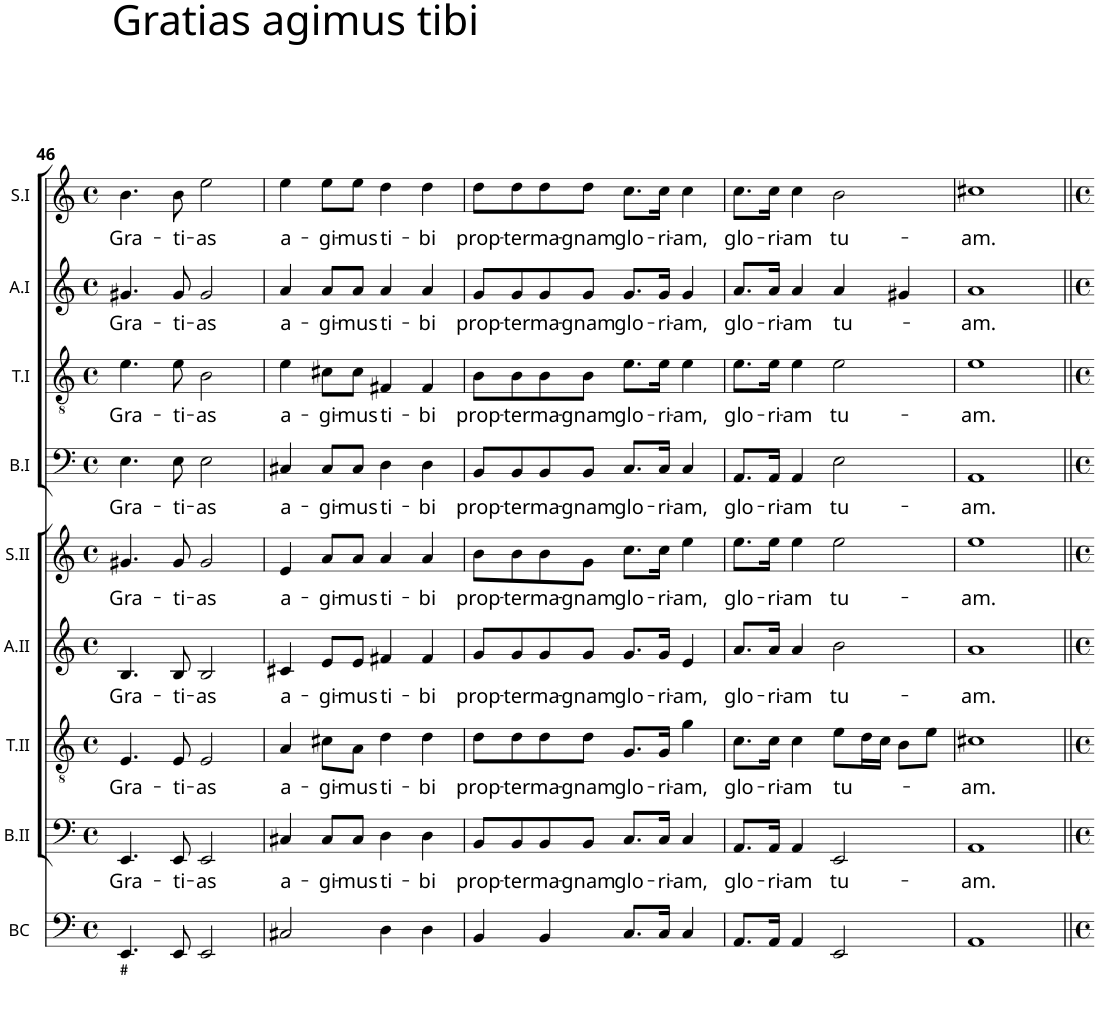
**kern	**kern	**text	**kern	**text	**kern	**text	**kern	**text	**kern	**text	**kern	**text	**kern	**text	**kern	**text
*part9	*part8	*part8	*part7	*part7	*part6	*part6	*part5	*part5	*part4	*part4	*part3	*part3	*part2	*part2	*part1	*part1
*staff9	*staff8	*staff8	*staff7	*staff7	*staff6	*staff6	*staff5	*staff5	*staff4	*staff4	*staff3	*staff3	*staff2	*staff2	*staff1	*staff1
*I"Basse Continue	*I"Basse II	*	*I"Tenor II	*	*I"Alti II	*	*I"Soprane II	*	*I"Basse I	*	*I"Tenor I	*	*I"Alti I	*	*I"Soprane I	*
*I'BC	*I'B.II	*	*I'T.II	*	*I'A.II	*	*I'S.II	*	*I'B.I	*	*I'T.I	*	*I'A.I	*	*I'S.I	*
!!LO:PB:g=z
*clefF4	*clefF4	*	*clefGv2	*	*clefG2	*	*clefG2	*	*clefF4	*	*clefGv2	*	*clefG2	*	*clefG2	*
*	*Trd1c2	*	*	*	*Trd8c14	*	*	*	*	*	*	*	*	*	*	*
*k[]	*k[]	*	*k[]	*	*k[]	*	*k[]	*	*k[]	*	*k[]	*	*k[]	*	*k[]	*
*M4/4	*M4/4	*	*M4/4	*	*M4/4	*	*M4/4	*	*M4/4	*	*M4/4	*	*M4/4	*	*M4/4	*
*met(c)	*met(c)	*	*met(c)	*	*met(c)	*	*met(c)	*	*met(c)	*	*met(c)	*	*met(c)	*	*met(c)	*
=46	=46	=46	=46	=46	=46	=46	=46	=46	=46	=46	=46	=46	=46	=46	=46	=46
!	!	!	!	!	!	!	!	!	!	!	!	!	!	!	!LO:TX:a:t=Gratias agimus tibi	!
!LO:TX:b:B:t=#	!	!	!	!	!	!	!	!	!	!	!	!	!	!	!	!
!	!	!LO:LY:b	!	!LO:LY:b	!	!LO:LY:b	!	!LO:LY:b	!	!LO:LY:b	!	!LO:LY:b	!	!LO:LY:b	!	!LO:LY:b
4.EE/	4.EE/	Gra-	4.E/	Gra-	4.B/	Gra-	4.g#X/	Gra-	4.E\	Gra-	4.e\	Gra-	4.g#X/	Gra-	4.b\	Gra-
!	!	!LO:LY:b	!	!LO:LY:b	!	!LO:LY:b	!	!LO:LY:b	!	!LO:LY:b	!	!LO:LY:b	!	!LO:LY:b	!	!LO:LY:b
8EE/	8EE/	-ti-	8E/	-ti-	8B/	-ti-	8g#/	-ti-	8E\	-ti-	8e\	-ti-	8g#/	-ti-	8b\	-ti-
!	!	!LO:LY:b	!	!LO:LY:b	!	!LO:LY:b	!	!LO:LY:b	!	!LO:LY:b	!	!LO:LY:b	!	!LO:LY:b	!	!LO:LY:b
2EE/	2EE/	-as	2E/	-as	2B/	-as	2g#/	-as	2E\	-as	2B\	-as	2g#/	-as	2ee\	-as
=47	=47	=47	=47	=47	=47	=47	=47	=47	=47	=47	=47	=47	=47	=47	=47	=47
!	!	!LO:LY:b	!	!LO:LY:b	!	!LO:LY:b	!	!LO:LY:b	!	!LO:LY:b	!	!LO:LY:b	!	!LO:LY:b	!	!LO:LY:b
2C#X/	4C#X/	a-	4A/	a-	4c#X/	a-	4e/	a-	4C#X/	a-	4e\	a-	4a/	a-	4ee\	a-
!	!	!LO:LY:b	!	!LO:LY:b	!	!LO:LY:b	!	!LO:LY:b	!	!LO:LY:b	!	!LO:LY:b	!	!LO:LY:b	!	!LO:LY:b
.	8C#/L	-gi-	8c#X\L	-gi-	8e/L	-gi-	8a/L	-gi-	8C#/L	-gi-	8c#X\L	-gi-	8a/L	-gi-	8ee\L	-gi-
!	!	!LO:LY:b	!	!LO:LY:b	!	!LO:LY:b	!	!LO:LY:b	!	!LO:LY:b	!	!LO:LY:b	!	!LO:LY:b	!	!LO:LY:b
.	8C#/J	-mus	8A\J	-mus	8e/J	-mus	8a/J	-mus	8C#/J	-mus	8c#\J	-mus	8a/J	-mus	8ee\J	-mus
!	!	!LO:LY:b	!	!LO:LY:b	!	!LO:LY:b	!	!LO:LY:b	!	!LO:LY:b	!	!LO:LY:b	!	!LO:LY:b	!	!LO:LY:b
4D\	4D\	ti-	4d\	ti-	4f#X/	ti-	4a/	ti-	4D\	ti-	4F#X/	ti-	4a/	ti-	4dd\	ti-
!	!	!LO:LY:b	!	!LO:LY:b	!	!LO:LY:b	!	!LO:LY:b	!	!LO:LY:b	!	!LO:LY:b	!	!LO:LY:b	!	!LO:LY:b
4D\	4D\	-bi	4d\	-bi	4f#/	-bi	4a/	-bi	4D\	-bi	4F#/	-bi	4a/	-bi	4dd\	-bi
=48	=48	=48	=48	=48	=48	=48	=48	=48	=48	=48	=48	=48	=48	=48	=48	=48
!	!	!LO:LY:b	!	!LO:LY:b	!	!LO:LY:b	!	!LO:LY:b	!	!LO:LY:b	!	!LO:LY:b	!	!LO:LY:b	!	!LO:LY:b
4BB/	8BB/L	prop-	8d\L	prop-	8g/L	prop-	8b\L	prop-	8BB/L	prop-	8B\L	prop-	8g/L	prop-	8dd\L	prop-
!	!	!LO:LY:b	!	!LO:LY:b	!	!LO:LY:b	!	!LO:LY:b	!	!LO:LY:b	!	!LO:LY:b	!	!LO:LY:b	!	!LO:LY:b
.	8BB/	-ter	8d\	-ter	8g/	-ter	8b\	-ter	8BB/	-ter	8B\	-ter	8g/	-ter	8dd\	-ter
!	!	!LO:LY:b	!	!LO:LY:b	!	!LO:LY:b	!	!LO:LY:b	!	!LO:LY:b	!	!LO:LY:b	!	!LO:LY:b	!	!LO:LY:b
4BB/	8BB/	ma-	8d\	ma-	8g/	ma-	8b\	ma-	8BB/	ma-	8B\	ma-	8g/	ma-	8dd\	ma-
!	!	!LO:LY:b	!	!LO:LY:b	!	!LO:LY:b	!	!LO:LY:b	!	!LO:LY:b	!	!LO:LY:b	!	!LO:LY:b	!	!LO:LY:b
.	8BB/J	-gnam	8d\J	-gnam	8g/J	-gnam	8g\J	-gnam	8BB/J	-gnam	8B\J	-gnam	8g/J	-gnam	8dd\J	-gnam
!	!	!LO:LY:b	!	!LO:LY:b	!	!LO:LY:b	!	!LO:LY:b	!	!LO:LY:b	!	!LO:LY:b	!	!LO:LY:b	!	!LO:LY:b
8.C/L	8.C/L	glo-	8.G/L	glo-	8.g/L	glo-	8.cc\L	glo-	8.C/L	glo-	8.e\L	glo-	8.g/L	glo-	8.cc\L	glo-
!	!	!LO:LY:b	!	!LO:LY:b	!	!LO:LY:b	!	!LO:LY:b	!	!LO:LY:b	!	!LO:LY:b	!	!LO:LY:b	!	!LO:LY:b
16C/Jk	16C/Jk	-ri-	16G/Jk	-ri-	16g/Jk	-ri-	16cc\Jk	-ri-	16C/Jk	-ri-	16e\Jk	-ri-	16g/Jk	-ri-	16cc\Jk	-ri-
!	!	!LO:LY:b	!	!LO:LY:b	!	!LO:LY:b	!	!LO:LY:b	!	!LO:LY:b	!	!LO:LY:b	!	!LO:LY:b	!	!LO:LY:b
4C/	4C/	-am,	4g\	-am,	4e/	-am,	4ee\	-am,	4C/	-am,	4e\	-am,	4g/	-am,	4cc\	-am,
=49	=49	=49	=49	=49	=49	=49	=49	=49	=49	=49	=49	=49	=49	=49	=49	=49
!	!	!LO:LY:b	!	!LO:LY:b	!	!LO:LY:b	!	!LO:LY:b	!	!LO:LY:b	!	!LO:LY:b	!	!LO:LY:b	!	!LO:LY:b
8.AA/L	8.AA/L	glo-	8.c\L	glo-	8.a/L	glo-	8.ee\L	glo-	8.AA/L	glo-	8.e\L	glo-	8.a/L	glo-	8.cc\L	glo-
!	!	!LO:LY:b	!	!LO:LY:b	!	!LO:LY:b	!	!LO:LY:b	!	!LO:LY:b	!	!LO:LY:b	!	!LO:LY:b	!	!LO:LY:b
16AA/Jk	16AA/Jk	-ri-	16c\Jk	-ri-	16a/Jk	-ri-	16ee\Jk	-ri-	16AA/Jk	-ri-	16e\Jk	-ri-	16a/Jk	-ri-	16cc\Jk	-ri-
!	!	!LO:LY:b	!	!LO:LY:b	!	!LO:LY:b	!	!LO:LY:b	!	!LO:LY:b	!	!LO:LY:b	!	!LO:LY:b	!	!LO:LY:b
4AA/	4AA/	-am	4c\	-am	4a/	-am	4ee\	-am	4AA/	-am	4e\	-am	4a/	-am	4cc\	-am
!	!	!LO:LY:b	!	!LO:LY:b	!	!LO:LY:b	!	!LO:LY:b	!	!LO:LY:b	!	!LO:LY:b	!	!LO:LY:b	!	!LO:LY:b
2EE/	2EE/	tu-	8e\L	tu-	2b\	tu-	2ee\	tu-	2E\	tu-	2e\	tu-	4a/	tu-	2b\	tu-
.	.	.	16d\L	.	.	.	.	.	.	.	.	.	.	.	.	.
.	.	.	16c\JJ	.	.	.	.	.	.	.	.	.	.	.	.	.
.	.	.	8B\L	.	.	.	.	.	.	.	.	.	4g#X/	.	.	.
.	.	.	8e\J	.	.	.	.	.	.	.	.	.	.	.	.	.
=50	=50	=50	=50	=50	=50	=50	=50	=50	=50	=50	=50	=50	=50	=50	=50	=50
!	!	!LO:LY:b	!	!LO:LY:b	!	!LO:LY:b	!	!LO:LY:b	!	!LO:LY:b	!	!LO:LY:b	!	!LO:LY:b	!	!LO:LY:b
1AA	1AA	-am.	1c#X	-am.	1a	-am.	1ee	-am.	1AA	-am.	1e	-am.	1a	-am.	1cc#X	-am.
=||	=||	=||	=||	=||	=||	=||	=||	=||	=||	=||	=||	=||	=||	=||	=||	=||
*-	*-	*-	*-	*-	*-	*-	*-	*-	*-	*-	*-	*-	*-	*-	*-	*-
